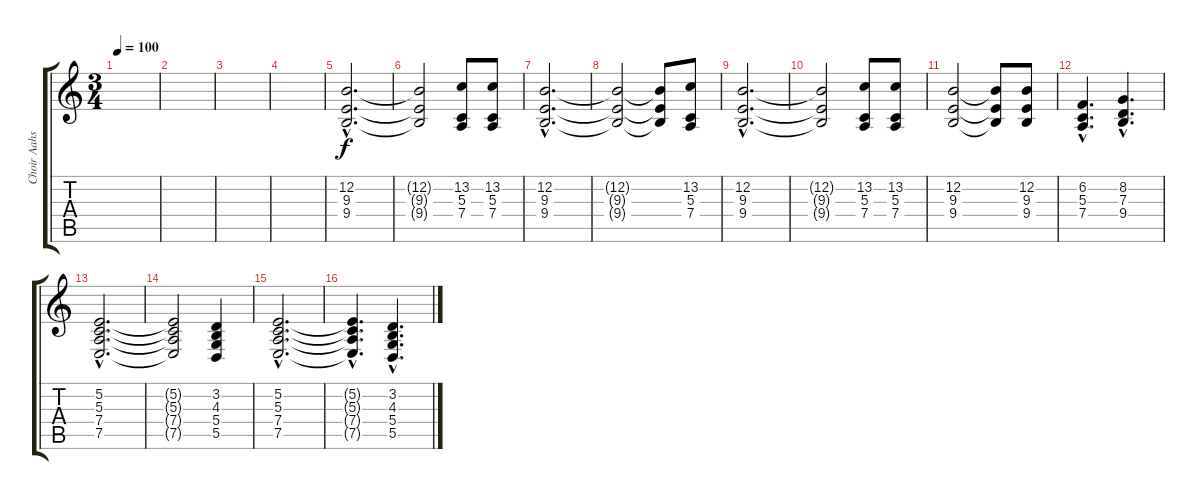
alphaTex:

\track ("Choir Aahs" "Choir Aahs") {instrument choiraahs}
\staff {score tabs}
\tuning (E4 B3 G3 D3 A2 E2) {hide}
\ts (3 4)
\tempo 100
\clef g2
\ks c
|
|
|
|
(12.2{hac} 9.3{hac} 9.4{hac}).2{d} |
(12.2{t} 9.3{t} 9.4{t}).2 (13.2 5.3 7.4).8 (13.2 5.3 7.4).8 |
(12.2{hac} 9.3{hac} 9.4{hac}).2{d} |
(12.2{t} 9.3{t} 9.4{t}).2 (12.2{t} 9.3{t} 9.4{t}).8 (13.2 5.3 7.4).8 |
(12.2{hac} 9.3{hac} 9.4{hac}).2{d} |
(12.2{t} 9.3{t} 9.4{t}).2 (13.2 5.3 7.4).8 (13.2 5.3 7.4).8 |
(12.2 9.3 9.4).2 (12.2{t} 9.3{t} 9.4{t}).8 (12.2 9.3 9.4).8 |
(6.2{hac} 5.3{hac} 7.4{hac}).4{d} (8.2{hac} 7.3{hac} 9.4{hac}).4{d} |
(5.2{hac} 5.3{hac} 7.4{hac} 7.5{hac}).2{d} |
(5.2{t} 5.3{t} 7.4{t} 7.5{t}).2 (3.2 4.3 5.4 5.5).4 |
(5.2{hac} 5.3{hac} 7.4{hac} 7.5{hac}).2{d} |
(5.2{hac t} 5.3{hac t} 7.4{hac t} 7.5{hac t}).4{d} (3.2{hac} 4.3{hac} 5.4{hac} 5.5{hac}).4{d}
